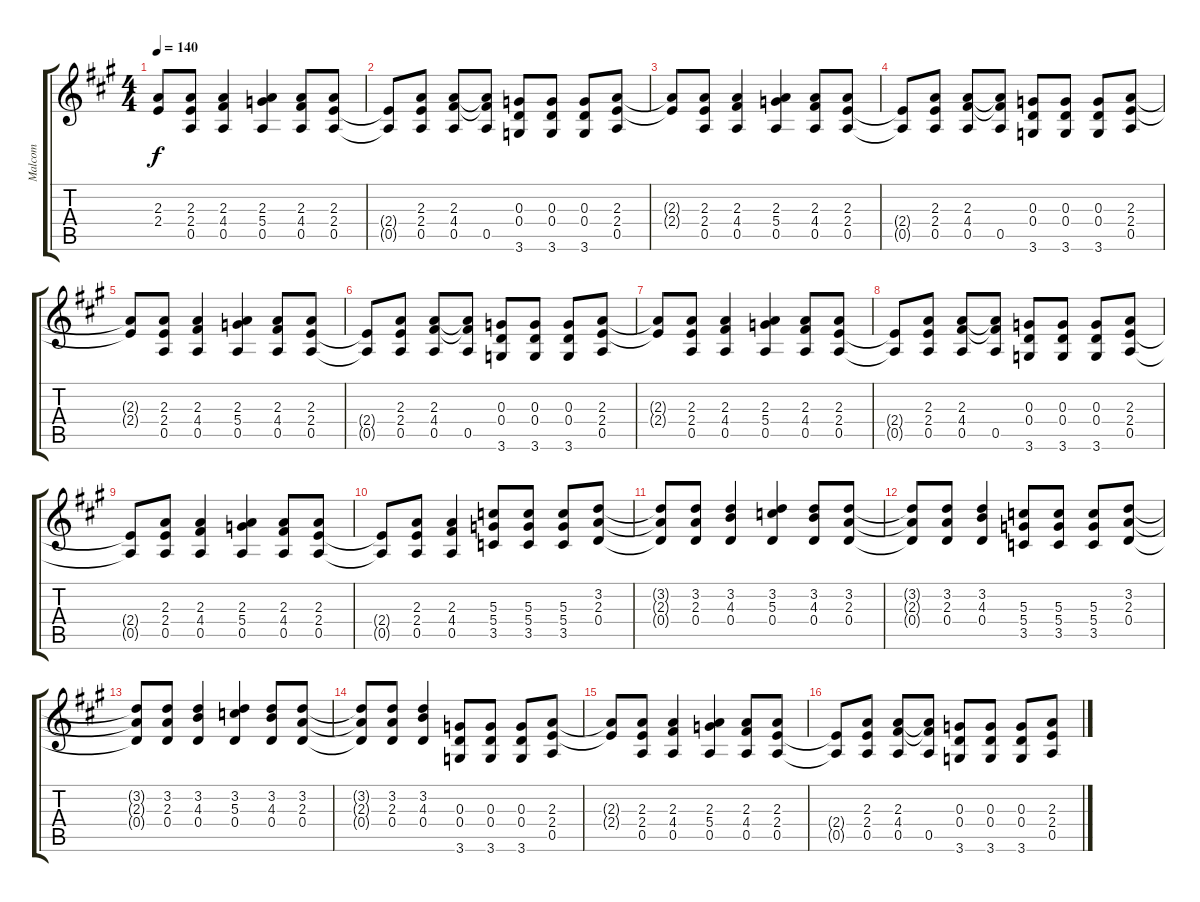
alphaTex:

\track ("Malcom" "Malcom") {instrument distortionguitar}
\staff {score tabs}
\tuning (E4 B3 G3 D3 A2 E2) {hide}
\ts (4 4)
\tempo 140
\clef g2
\ks a
(2.3{t} 2.4{t}).8{dy f} (2.3 2.4 0.5).8 (2.3 4.4 0.5).4 (2.3 5.4 0.5).4 (2.3 4.4 0.5).8 (2.3 2.4 0.5).8 |
(2.4{t} 0.5{t}).8 (2.3 2.4 0.5).8 (2.3 4.4 0.5).8 (2.3{t} 4.4{t} 0.5).8 (0.3 0.4 3.6).8 (0.3 0.4 3.6).8 (0.3 0.4 3.6).8 (2.3 2.4 0.5).8 |
(2.3{t} 2.4{t}).8 (2.3 2.4 0.5).8 (2.3 4.4 0.5).4 (2.3 5.4 0.5).4 (2.3 4.4 0.5).8 (2.3 2.4 0.5).8 |
(2.4{t} 0.5{t}).8 (2.3 2.4 0.5).8 (2.3 4.4 0.5).8 (2.3{t} 4.4{t} 0.5).8 (0.3 0.4 3.6).8 (0.3 0.4 3.6).8 (0.3 0.4 3.6).8 (2.3 2.4 0.5).8 |
(2.3{t} 2.4{t}).8 (2.3 2.4 0.5).8 (2.3 4.4 0.5).4 (2.3 5.4 0.5).4 (2.3 4.4 0.5).8 (2.3 2.4 0.5).8 |
(2.4{t} 0.5{t}).8 (2.3 2.4 0.5).8 (2.3 4.4 0.5).8 (2.3{t} 4.4{t} 0.5).8 (0.3 0.4 3.6).8 (0.3 0.4 3.6).8 (0.3 0.4 3.6).8 (2.3 2.4 0.5).8 |
(2.3{t} 2.4{t}).8 (2.3 2.4 0.5).8 (2.3 4.4 0.5).4 (2.3 5.4 0.5).4 (2.3 4.4 0.5).8 (2.3 2.4 0.5).8 |
(2.4{t} 0.5{t}).8 (2.3 2.4 0.5).8 (2.3 4.4 0.5).8 (2.3{t} 4.4{t} 0.5).8 (0.3 0.4 3.6).8 (0.3 0.4 3.6).8 (0.3 0.4 3.6).8 (2.3 2.4 0.5).8 |
(2.4{t} 0.5{t}).8 (2.3 2.4 0.5).8 (2.3 4.4 0.5).4 (2.3 5.4 0.5).4 (2.3 4.4 0.5).8 (2.3 2.4 0.5).8 |
(2.4{t} 0.5{t}).8 (2.3 2.4 0.5).8 (2.3 4.4 0.5).4 (5.3 5.4 3.5).8 (5.3 5.4 3.5).8 (5.3 5.4 3.5).8 (3.2 2.3 0.4).8 |
(3.2{t} 2.3{t} 0.4{t}).8 (3.2 2.3 0.4).8 (3.2 4.3 0.4).4 (3.2 5.3 0.4).4 (3.2 4.3 0.4).8 (3.2 2.3 0.4).8 |
(3.2{t} 2.3{t} 0.4{t}).8 (3.2 2.3 0.4).8 (3.2 4.3 0.4).4 (5.3 5.4 3.5).8 (5.3 5.4 3.5).8 (5.3 5.4 3.5).8 (3.2 2.3 0.4).8 |
(3.2{t} 2.3{t} 0.4{t}).8 (3.2 2.3 0.4).8 (3.2 4.3 0.4).4 (3.2 5.3 0.4).4 (3.2 4.3 0.4).8 (3.2 2.3 0.4).8 |
(3.2{t} 2.3{t} 0.4{t}).8 (3.2 2.3 0.4).8 (3.2 4.3 0.4).4 (0.3 0.4 3.6).8 (0.3 0.4 3.6).8 (0.3 0.4 3.6).8 (2.3 2.4 0.5).8 |
(2.3{t} 2.4{t}).8 (2.3 2.4 0.5).8 (2.3 4.4 0.5).4 (2.3 5.4 0.5).4 (2.3 4.4 0.5).8 (2.3 2.4 0.5).8 |
(2.4{t} 0.5{t}).8 (2.3 2.4 0.5).8 (2.3 4.4 0.5).8 (2.3{t} 4.4{t} 0.5).8 (0.3 0.4 3.6).8 (0.3 0.4 3.6).8 (0.3 0.4 3.6).8 (2.3 2.4 0.5).8
